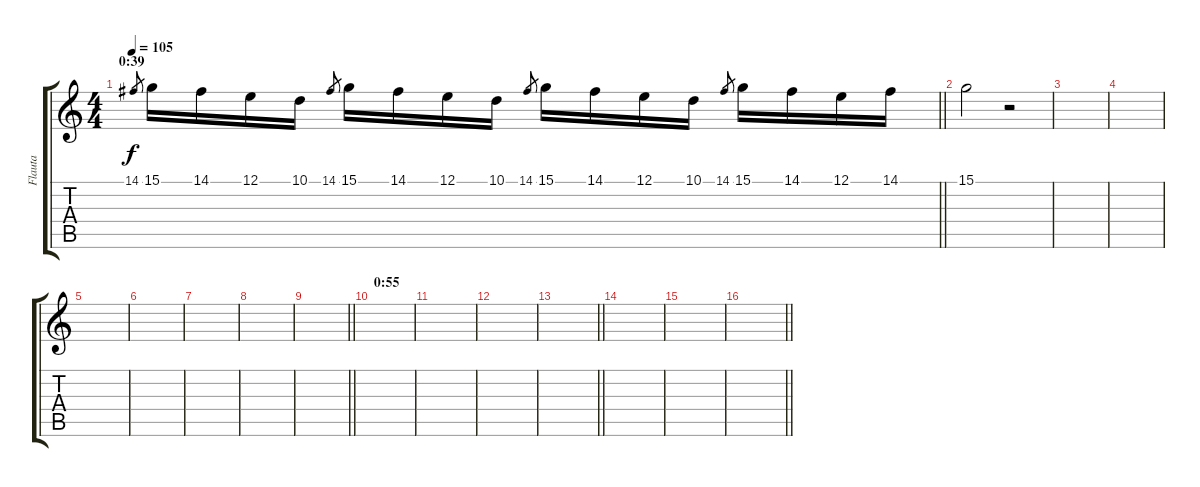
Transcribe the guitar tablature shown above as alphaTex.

\track ("Flauta" "Flauta") {instrument flute}
\staff {score tabs}
\tuning (E4 B3 G3 D3 A2 E2) {hide}
\ts (4 4)
\section ("" "0:39")
\tempo 105
\clef g2
\barLineRight lightlight
\ks c
14.1.8{gr dy f} 15.1.16 14.1.16 12.1.16 10.1.16 14.1.8{gr} 15.1.16 14.1.16 12.1.16 10.1.16 14.1.8{gr} 15.1.16 14.1.16 12.1.16 10.1.16 14.1.8{gr} 15.1.16 14.1.16 12.1.16 14.1.16 |
15.1.2 r.2 |
|
|
|
|
|
|
\barLineRight lightlight
|
\section ("" "0:55")
|
|
|
\barLineRight lightlight
|
|
|
\barLineRight lightlight
